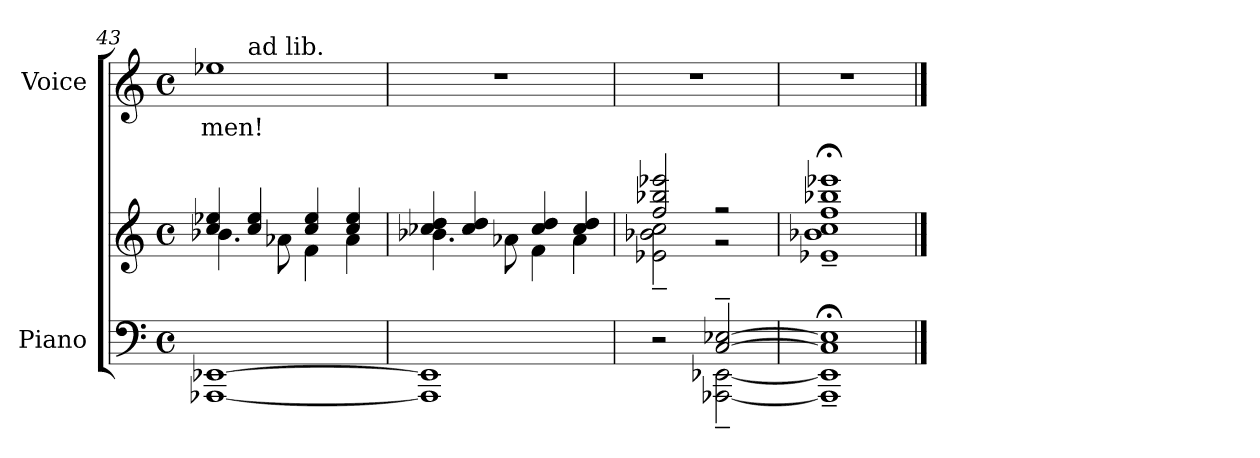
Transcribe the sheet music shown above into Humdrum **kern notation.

**kern	**kern	**kern	**text
*part2	*part2	*part1	*part1
*staff3	*staff2	*staff1	*staff1
*I"Piano	*	*I"Voice	*
*I'Pno.	*	*I'Voice	*
*clefF4	*clefG2	*clefG2	*
*k[]	*k[]	*k[]	*
*M4/4	*M4/4	*M4/4	*
*met(c)	*met(c)	*met(c)	*
=43	=43	=43	=43
*	*^	*	*
!	!	!	!	!LO:LY:b:color=#000000
*	*	*	*^	*
[<1AAA-Xi [>1EE-Xi	4cci/ 4ee-Xi	4.b-Xi\	1ee-Xi	4ryy	-men!
!	!	!	!	!LO:TX:a:t=ad lib.	!
.	4cci/ 4ee-i	.	.	2.ryy	.
.	.	8a-Xi\	.	.	.
.	4cci/ 4ee-i	4fi\	.	.	.
.	4cci/ 4ee-i	4a-i\	.	.	.
*	*	*	*v	*v	*
=44	=44	=44	=44	=44
1AAA-i] 1EE-i]	4cc-Xi/ 4ddi	4.b-Xi\	1r	.
.	4cc-i/ 4ddi	.	.	.
.	.	8a-Xi\	.	.
.	4cc-i/ 4ddi	4fi\	.	.
.	4cc-i/ 4ddi	4a-i\	.	.
=45	=45	=45	=45	=45
*^	*	*	*	*
2r	2ryy	2ffi/ 2bb-Xi 2eee-Xi	2e-Xi\~ 2b-Xi~ 2cci~	1r	.
[>2Ci/~ [>2E-Xi~	[<2AAA-Xi\~ [<2EE-Xi~	2r	2r	.	.
=46	=46	=46	=46	=46	=46
1Ci]; 1E-i];	1AAA-i]~ 1EE-i]~	1ffi; 1bb-Xi; 1eee-Xi;	1e-Xi~ 1b-Xi~ 1cci~	1r	.
*v	*v	*	*	*	*
*	*v	*v	*	*
==	==	==	==
*-	*-	*-	*-
